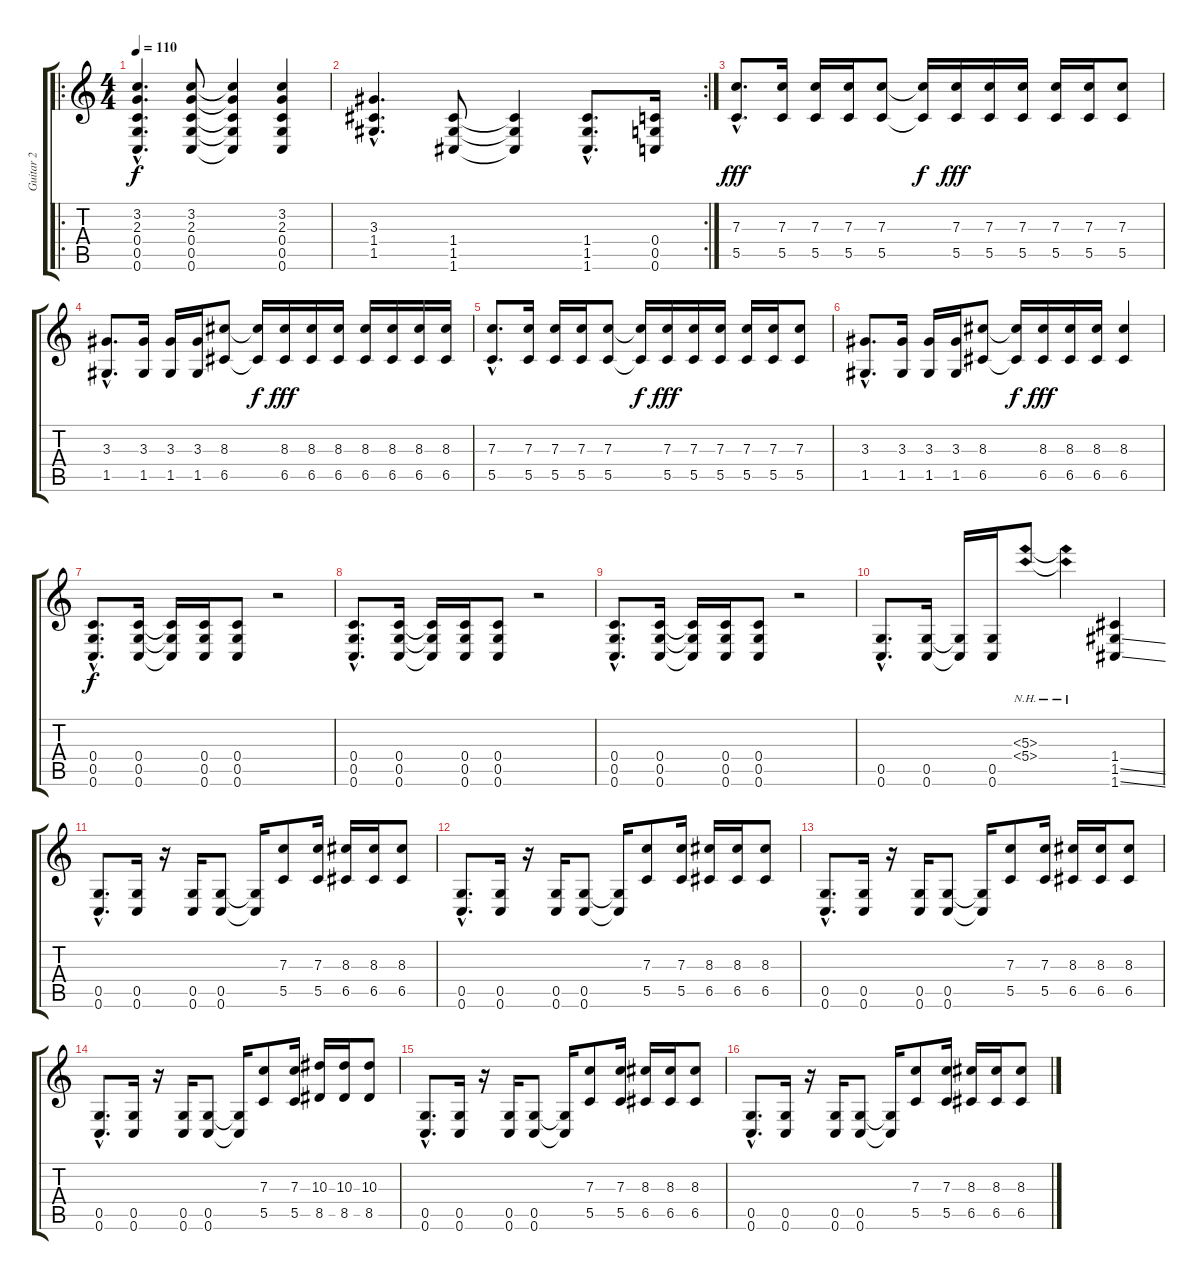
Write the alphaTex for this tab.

\track ("Guitar 2" "Guitar 2") {instrument overdrivenguitar}
\staff {score tabs}
\tuning (D4 A3 F3 C3 G2 C2) {hide}
\ro
\ts (4 4)
\tempo 110
\clef g2
\ks c
(3.2{hac} 2.3{hac} 0.4{hac} 0.5{hac} 0.6{hac}).4{d dy f instrument overdrivenguitar} (3.2 2.3 0.4 0.5 0.6).8 (3.2{t} 2.3{t} 0.4{t} 0.5{t} 0.6{t}).4 (3.2 2.3 0.4 0.5 0.6).4 |
\rc 2
(3.3{hac} 1.4{hac} 1.5{hac}).4{d} (1.4 1.5 1.6).8 (1.4{t} 1.5{t} 1.6{t}).4 (1.4{hac} 1.5{hac} 1.6{hac}).8{d} (0.4 0.5 0.6).16 |
(7.3{hac} 5.5{hac}).8{d dy fff} (7.3 5.5).16 (7.3 5.5).16 (7.3 5.5).16 (7.3 5.5).8 (7.3{t} 5.5{t}).16{dy f} (7.3 5.5).16{dy fff} (7.3 5.5).16 (7.3 5.5).16 (7.3 5.5).16 (7.3 5.5).16 (7.3 5.5).8 |
(3.3{hac} 1.5{hac}).8{d} (3.3 1.5).16 (3.3 1.5).16 (3.3 1.5).16 (8.3 6.5).8 (8.3{t} 6.5{t}).16{dy f} (8.3 6.5).16{dy fff} (8.3 6.5).16 (8.3 6.5).16 (8.3 6.5).16 (8.3 6.5).16 (8.3 6.5).16 (8.3 6.5).16 |
(7.3{hac} 5.5{hac}).8{d} (7.3 5.5).16 (7.3 5.5).16 (7.3 5.5).16 (7.3 5.5).8 (7.3{t} 5.5{t}).16{dy f} (7.3 5.5).16{dy fff} (7.3 5.5).16 (7.3 5.5).16 (7.3 5.5).16 (7.3 5.5).16 (7.3 5.5).8 |
(3.3{hac} 1.5{hac}).8{d} (3.3 1.5).16 (3.3 1.5).16 (3.3 1.5).16 (8.3 6.5).8 (8.3{t} 6.5{t}).16{dy f} (8.3 6.5).16{dy fff} (8.3 6.5).16 (8.3 6.5).16 (8.3 6.5).4 |
(0.4{hac} 0.5{hac} 0.6{hac}).8{d dy f} (0.4 0.5 0.6).16 (0.4{t} 0.5{t} 0.6{t}).16 (0.4 0.5 0.6).16 (0.4 0.5 0.6).8 r.2 |
(0.4{hac} 0.5{hac} 0.6{hac}).8{d} (0.4 0.5 0.6).16 (0.4{t} 0.5{t} 0.6{t}).16 (0.4 0.5 0.6).16 (0.4 0.5 0.6).8 r.2 |
(0.4{hac} 0.5{hac} 0.6{hac}).8{d} (0.4 0.5 0.6).16 (0.4{t} 0.5{t} 0.6{t}).16 (0.4 0.5 0.6).16 (0.4 0.5 0.6).8 r.2 |
(0.5{hac} 0.6{hac}).8{d} (0.5 0.6).16 (0.5{t} 0.6{t}).16 (0.5 0.6).16 (5.3{nh} 5.4{nh}).8 (5.3{nh t} 5.4{nh t}).4 (1.4 1.5{ss} 1.6{ss}).4 |
(0.5{hac} 0.6{hac}).8{d} (0.5 0.6).16 r.16 (0.5 0.6).16 (0.5 0.6).8 (0.5{t} 0.6{t}).16 (7.3 5.5).8 (7.3 5.5).16 (8.3 6.5).16 (8.3 6.5).16 (8.3 6.5).8 |
(0.5{hac} 0.6{hac}).8{d} (0.5 0.6).16 r.16 (0.5 0.6).16 (0.5 0.6).8 (0.5{t} 0.6{t}).16 (7.3 5.5).8 (7.3 5.5).16 (8.3 6.5).16 (8.3 6.5).16 (8.3 6.5).8 |
(0.5{hac} 0.6{hac}).8{d} (0.5 0.6).16 r.16 (0.5 0.6).16 (0.5 0.6).8 (0.5{t} 0.6{t}).16 (7.3 5.5).8 (7.3 5.5).16 (8.3 6.5).16 (8.3 6.5).16 (8.3 6.5).8 |
(0.5{hac} 0.6{hac}).8{d} (0.5 0.6).16 r.16 (0.5 0.6).16 (0.5 0.6).8 (0.5{t} 0.6{t}).16 (7.3 5.5).8 (7.3 5.5).16 (10.3 8.5).16 (10.3 8.5).16 (10.3 8.5).8 |
(0.5{hac} 0.6{hac}).8{d} (0.5 0.6).16 r.16 (0.5 0.6).16 (0.5 0.6).8 (0.5{t} 0.6{t}).16 (7.3 5.5).8 (7.3 5.5).16 (8.3 6.5).16 (8.3 6.5).16 (8.3 6.5).8 |
(0.5{hac} 0.6{hac}).8{d} (0.5 0.6).16 r.16 (0.5 0.6).16 (0.5 0.6).8 (0.5{t} 0.6{t}).16 (7.3 5.5).8 (7.3 5.5).16 (8.3 6.5).16 (8.3 6.5).16 (8.3 6.5).8
